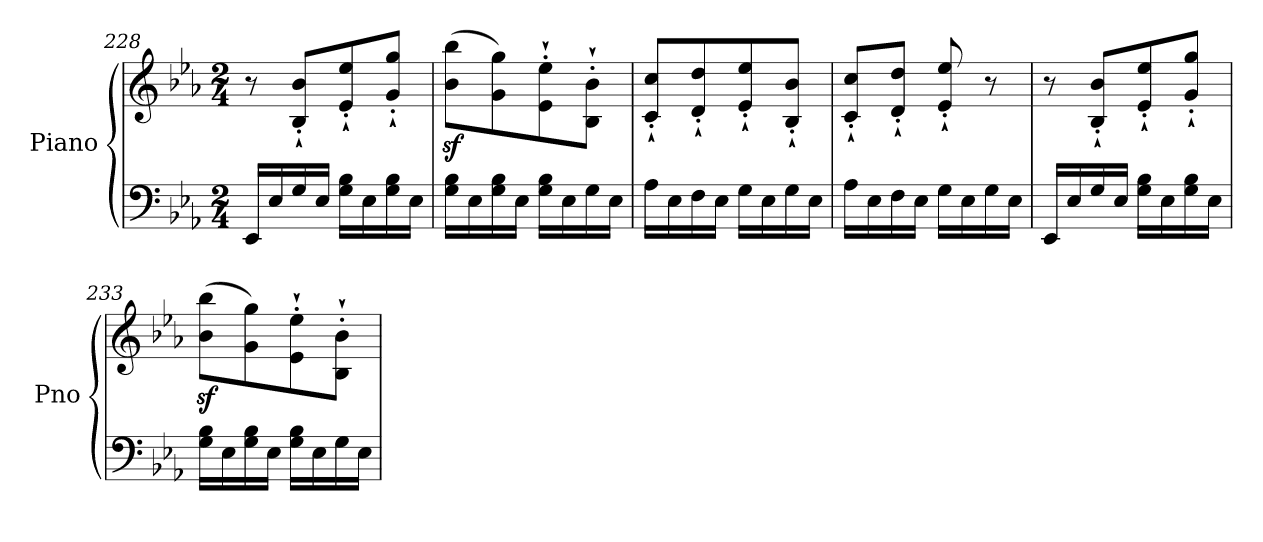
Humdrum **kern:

**kern	**kern
*part1	*part1
*staff2	*staff1
*I"Piano	*
*I'Pno	*
*clefF4	*clefG2
*k[b-e-a-]	*k[b-e-a-]
*M2/4	*M2/4
=228	=228
*^	*
2ryy	16EE-/LL	8r
.	16E-/	.
.	16G/	8B-/'` 8b-/'`L
.	16E-/JJ	.
.	16G\ 16B-\LL	8e-/'` 8ee-/'`
.	16E-\	.
.	16G\ 16B-\	8g/'` 8gg/'`J
.	16E-\JJ	.
=229	=229	=229
2ryy	16G\ 16B-\LL	(>8b-\z< 8bb-\z<L
.	16E-\	.
.	16G\ 16B-\	8g\ 8gg\)
.	16E-\JJ	.
.	16G\ 16B-\LL	8e-\'` 8ee-\'`
.	16E-\	.
.	16G\	8B-\'` 8b-\'`J
.	16E-\JJ	.
=230	=230	=230
2ryy	16A-\LL	8c/'` 8cc/'`L
.	16E-\	.
.	16F\	8d/'` 8dd/'`
.	16E-\JJ	.
.	16G\LL	8e-/'` 8ee-/'`
.	16E-\	.
.	16G\	8B-/'` 8b-/'`J
.	16E-\JJ	.
!!LO:LB:g=z
=231	=231	=231
2ryy	16A-\LL	8c/'` 8cc/'`L
.	16E-\	.
.	16F\	8d/'` 8dd/'`J
.	16E-\JJ	.
.	16G\LL	8e-/'` 8ee-/'`
.	16E-\	.
.	16G\	8r
.	16E-\JJ	.
=232	=232	=232
2ryy	16EE-/LL	8r
.	16E-/	.
.	16G/	8B-/'` 8b-/'`L
.	16E-/JJ	.
.	16G\ 16B-\LL	8e-/'` 8ee-/'`
.	16E-\	.
.	16G\ 16B-\	8g/'` 8gg/'`J
.	16E-\JJ	.
=233	=233	=233
2ryy	16G\ 16B-\LL	(>8b-\z< 8bb-\z<L
.	16E-\	.
.	16G\ 16B-\	8g\ 8gg\)
.	16E-\JJ	.
.	16G\ 16B-\LL	8e-\'` 8ee-\'`
.	16E-\	.
.	16G\	8B-\'` 8b-\'`J
.	16E-\JJ	.
*v	*v	*
=	=
*-	*-
